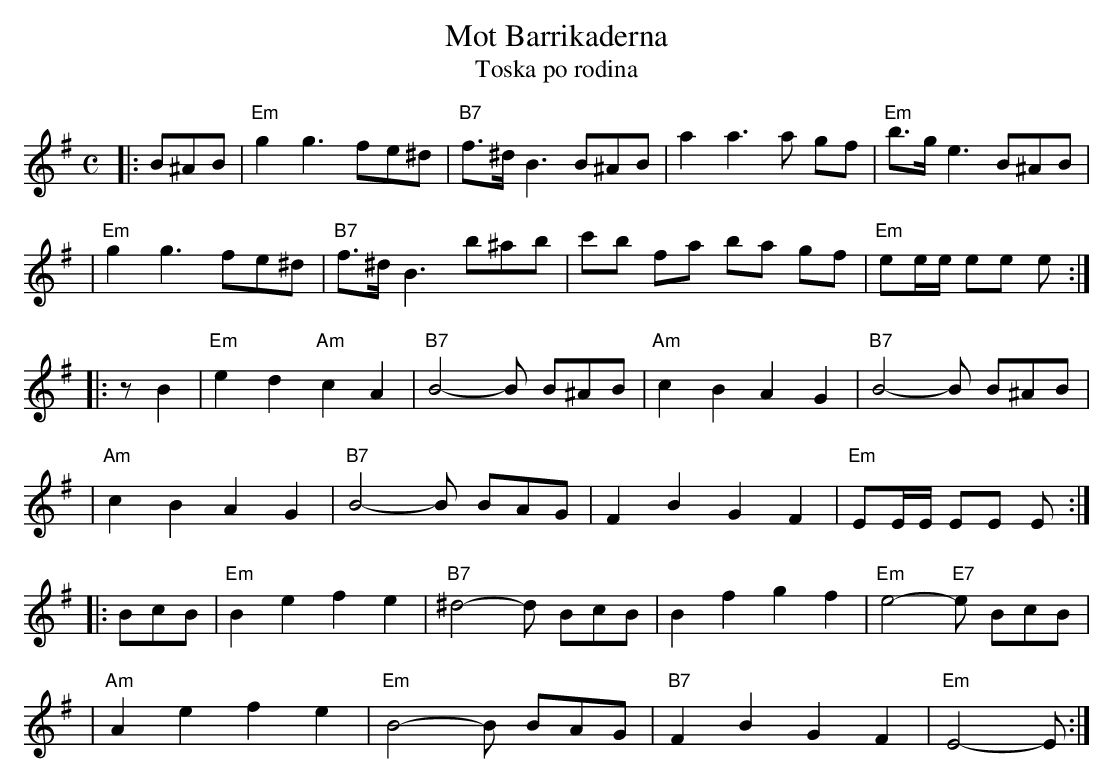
X:1
T: Mot Barrikaderna
T: Toska po rodina
M: C
L: 1/8
K: Em
|: B^AB \
| "Em"g2 g3 fe^d | "B7"f>^d B3 B^AB | a2 a3 a gf | "Em"b>g e3 B^AB |
| "Em"g2 g3 fe^d | "B7"f>^d B3 b^ab | c'b fa ba gf | "Em"ee/e/ ee e :|
|: z B2 \
| "Em"e2 d2 "Am"c2 A2 | "B7"B4- B B^AB | "Am"c2 B2 A2 G2 | "B7"B4- B B^AB |
| "Am"c2 B2 A2 G2 | "B7"B4- B BAG | F2 B2 G2 F2 | "Em"EE/E/ EE E :|
|: BcB \
| "Em"B2 e2 f2 e2 | "B7"^d4- d BcB | B2 f2 g2 f2 | "Em"e4- "E7"e BcB |
| "Am"A2 e2 f2 e2 | "Em"B4- B BAG | "B7"F2 B2 G2 F2 | "Em"E4- E :|
